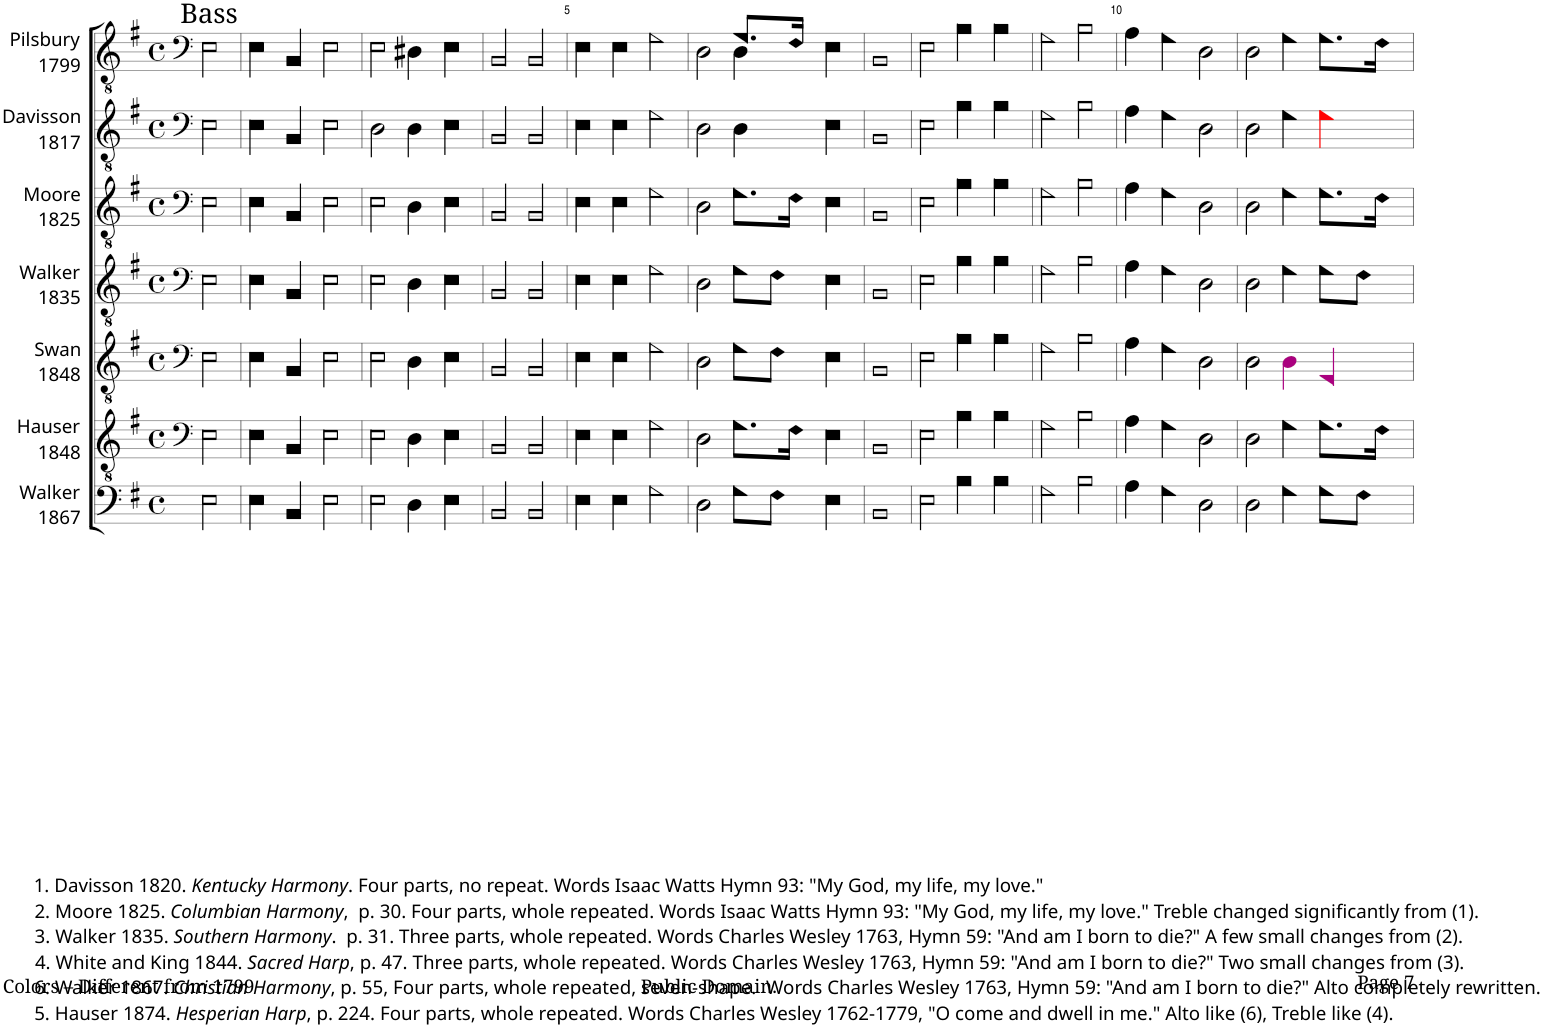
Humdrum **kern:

**kern	**kern	**kern	**kern	**kern	**kern	**kern
*part7	*part6	*part5	*part4	*part3	*part2	*part1
*staff7	*staff6	*staff5	*staff4	*staff3	*staff2	*staff1
*I"Walker 1867	*I"Hauser 1848	*I"Swan 1848	*I"Walker 1835	*I"Moore 1825	*I"Davisson 1817	*I"Pilsbury 1799
*I'Walker 1867	*I'Hauser 1848	*I'Swan 1848	*I'Walker 1835	*I'Moore 1825	*I'Davisson 1817	*I'Pilsbury 1799
!!LO:PB:g=z
*clefF4	*clefF4	*clefF4	*clefF4	*clefF4	*clefF4	*clefF4
*k[f#]	*k[f#]	*k[f#]	*k[f#]	*k[f#]	*k[f#]	*k[f#]
*M4/4	*M4/4	*M4/4	*M4/4	*M4/4	*M4/4	*M4/4
*met(c)	*met(c)	*met(c)	*met(c)	*met(c)	*met(c)	*met(c)
=1	=1	=1	=1	=1	=1	=1
!	!	!	!	!	!	!LO:TX:a:t=Bass
!LO:TX:b:t=1. Davisson 1820.	!	!	!	!	!	!
!LO:TX:b:i:t=Kentucky Harmony	!	!	!	!	!	!
!LO:TX:b:t=. Four parts, no repeat. Words Isaac Watts Hymn 93&colon; "My God, my life, my love."	!	!	!	!	!	!
!LO:TX:b:t=2. Moore 1825.	!	!	!	!	!	!
!LO:TX:b:i:t=Columbian Harmony	!	!	!	!	!	!
!LO:TX:b:t=,  p. 30. Four parts, whole repeated. Words Isaac Watts Hymn 93&colon; "My God, my life, my love." Treble changed significantly from (1).	!	!	!	!	!	!
!LO:TX:b:t=3. Walker 1835.	!	!	!	!	!	!
!LO:TX:b:i:t=Southern Harmony	!	!	!	!	!	!
!LO:TX:b:t=.  p. 31. Three parts, whole repeated. Words Charles Wesley 1763, Hymn 59&colon; "And am I born to die?" A few small changes from (2).	!	!	!	!	!	!
!LO:TX:b:t=4. White and King 1844.	!	!	!	!	!	!
!LO:TX:b:i:t=Sacred Harp	!	!	!	!	!	!
!LO:TX:b:t=, p. 47. Three parts, whole repeated. Words Charles Wesley 1763, Hymn 59&colon; "And am I born to die?" Two small changes from (3).	!	!	!	!	!	!
!LO:TX:b:t=6. Walker 1867.	!	!	!	!	!	!
!LO:TX:b:i:t=Christian Harmony	!	!	!	!	!	!
!LO:TX:b:t=, p. 55, Four parts, whole repeated, seven-shape.  Words Charles Wesley 1763, Hymn 59&colon; "And am I born to die?" Alto completely rewritten.	!	!	!	!	!	!
!LO:TX:b:t=5. Hauser 1874.	!	!	!	!	!	!
!LO:TX:b:i:t=Hesperian Harp	!	!	!	!	!	!
!LO:TX:b:t=, p. 224. Four parts, whole repeated. Words Charles Wesley 1762-1779, "O come and dwell in me." Alto like (6), Treble like (4).	!	!	!	!	!	!
2E!\	2E!\	2E!\	2E!\	2E!\	2E!\	2E!\
=2	=2	=2	=2	=2	=2	=2
4E!\	4E!\	4E!\	4E!\	4E!\	4E!\	4E!\
4BB!/	4BB!/	4BB!/	4BB!/	4BB!/	4BB!/	4BB!/
2E!\	2E!\	2E!\	2E!\	2E!\	2E!\	2E!\
=3	=3	=3	=3	=3	=3	=3
2E!\	2E!\	2E!\	2E!\	2E!\	2D!\	2E!\
4D!\	4D!\	4D!\	4D!\	4D!\	4D!\	4D#X!\
4E!\	4E!\	4E!\	4E!\	4E!\	4E!\	4E!\
=4	=4	=4	=4	=4	=4	=4
2BB!/	2BB!/	2BB!/	2BB!/	2BB!/	2BB!/	2BB!/
2BB!/	2BB!/	2BB!/	2BB!/	2BB!/	2BB!/	2BB!/
=5	=5	=5	=5	=5	=5	=5
4E!\	4E!\	4E!\	4E!\	4E!\	4E!\	4E!\
4E!\	4E!\	4E!\	4E!\	4E!\	4E!\	4E!\
2G!\	2G!\	2G!\	2G!\	2G!\	2G!\	2G!\
=6	=6	=6	=6	=6	=6	=6
*	*	*	*	*	*	*^
2D!\	2D!\	2D!\	2D!\	2D!\	2D!\	2D!\	2ryy
8G!\L	8.G!\L	8G!\L	8G!\L	8.G!\L	4D!\	8.G!/L	4D!\
8F#!\J	.	8F#!\J	8F#!\J	.	.	.	.
.	16F#!\Jk	.	.	16F#!\Jk	.	16F#!/Jk	.
4E!\	4E!\	4E!\	4E!\	4E!\	4E!\	4E!\	4ryy
*	*	*	*	*	*	*v	*v
=7	=7	=7	=7	=7	=7	=7
1BB!	1BB!	1BB!	1BB!	1BB!	1BB!	1BB!
=8	=8	=8	=8	=8	=8	=8
2E!\	2E!\	2E!\	2E!\	2E!\	2E!\	2E!\
4B!\	4B!\	4B!\	4B!\	4B!\	4B!\	4B!\
4B!\	4B!\	4B!\	4B!\	4B!\	4B!\	4B!\
=9	=9	=9	=9	=9	=9	=9
2G!\	2G!\	2G!\	2G!\	2G!\	2G!\	2G!\
2B!\	2B!\	2B!\	2B!\	2B!\	2B!\	2B!\
=10	=10	=10	=10	=10	=10	=10
4A!\	4A!\	4A!\	4A!\	4A!\	4A!\	4A!\
4G!\	4G!\	4G!\	4G!\	4G!\	4G!\	4G!\
2D!\	2D!\	2D!\	2D!\	2D!\	2D!\	2D!\
=11	=11	=11	=11	=11	=11	=11
2D!\	2D!\	2D!\	2D!\	2D!\	2D!\	2D!\
4G!\	4G!\	4D!i\	4G!\	4G!\	4G!\	4G!\
8G!\L	8.G!\L	4GG!i/	8G!\L	8.G!\L	4G!j\	8.G!\L
8F#!\J	.	.	8F#!\J	.	.	.
.	16F#!\Jk	.	.	16F#!\Jk	.	16F#!\Jk
=	=	=	=	=	=	=
*-	*-	*-	*-	*-	*-	*-
